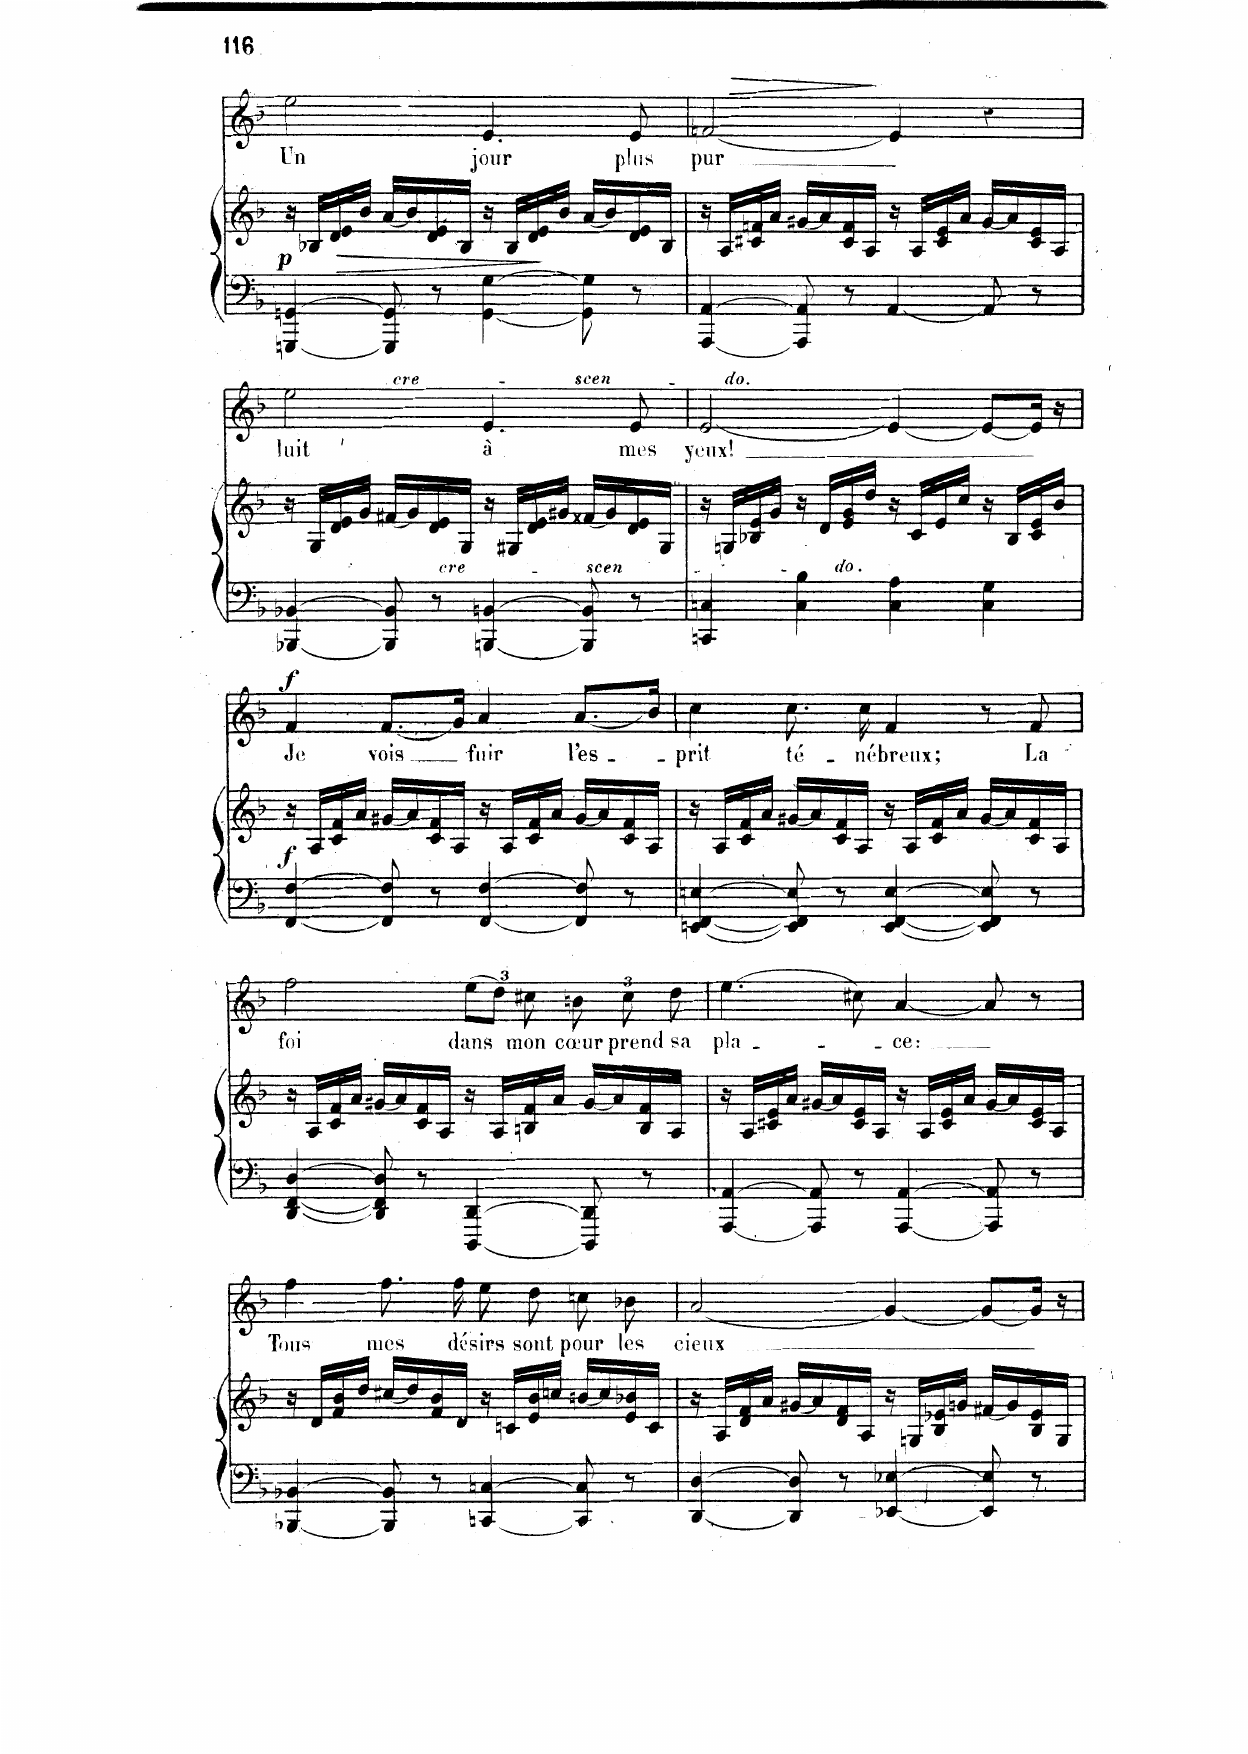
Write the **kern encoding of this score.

**kern	**kern	**dynam	**kern	**text	**dynam
*part2	*part2	*part2	*part1	*part1	*part1
*staff3	*staff2	*staff2/3	*staff1	*staff1	*staff1
*I"Piano	*	*	*I"Chant Voice	*	*
*I'Pno	*	*	*	*	*
*clefF4	*clefG2	*	*clefG2	*	*
*k[b-]	*k[b-]	*	*k[b-]	*	*
*M4/4	*M4/4	*	*M4/4	*	*
*met(c)	*met(c)	*	*met(c)	*	*
=27	=27	=27	=27	=27	=27
!	!	!LO:DY:b	!	!	!
[4GGGn/ [4GGn/	16r	p	2ee\	Un	.
.	16B-X/LL	.	.	.	.
!	!	!LO:HP:b	!	!	!
.	16d/ 16e/	>	.	.	.
.	16b-/JJ	.	.	.	.
8GGG/] 8GG/]	(16a/LL	.	.	.	.
.	16b-/)	.	.	.	.
8r	16d/ 16e/	.	.	.	.
.	16B-/JJ	.	.	.	.
[4GG\ [4G\	16r	.	4.e/	jour	.
.	16B-/LL	.	.	.	.
.	16d/ 16e/	.	.	.	.
.	16b-/JJ	]	.	.	.
8GG\] 8G\]	(16a/LL	.	.	.	.
.	16b-/)	.	.	.	.
8r	16d/ 16e/	.	8e/	plus	.
.	16B-/JJ	.	.	.	.
=28	=28	=28	=28	=28	=28
!	!	!	!	!	!LO:HP:b
[4AAA/ [4AA/	16r	.	(2fn/	pur	>
.	16A/LL	.	.	.	.
.	16c#X/ 16fn/	.	.	.	.
.	16a/JJ	.	.	.	.
8AAA/] 8AA/]	(16g#X/LL	.	.	.	.
.	16a/)	.	.	.	.
8r	16c#/ 16f/	.	.	.	.
.	16A/JJ	.	.	.	.
[4AA/	16r	.	4e/)	.	]
.	16A/LL	.	.	.	.
.	16c#/ 16e/	.	.	.	.
.	16a/JJ	.	.	.	.
8AA/]	(16g#/LL	.	4r	.	.
.	16a/)	.	.	.	.
8r	16c#/ 16e/	.	.	.	.
.	16A/JJ	.	.	.	.
=29	=29	=29	=29	=29	=29
!	!	!	!LO:TX:a:i:t=crescendo	!	!
[4BBB-X/ [4BB-X/	16r	.	2ee\	luit	.
.	16G/LL	.	.	.	.
.	16d/ 16e/	.	.	.	.
.	16g/JJ	.	.	.	.
8BBB-/] 8BB-/]	(16f#X/LL	.	.	.	.
.	16g/)	.	.	.	.
!	!LO:TX:b:i:t=crescendo	!	!	!	!
8r	16d/ 16e/	.	.	.	.
.	16G/JJ	.	.	.	.
[4BBBn/ [4BBn/	16r	.	4.e/	à	.
.	16G#X/LL	.	.	.	.
.	16d/ 16e/	.	.	.	.
.	16g#X/JJ	.	.	.	.
8BBB/] 8BB/]	(16f##X/LL	.	.	.	.
.	16g#/)	.	.	.	.
8r	16d/ 16e/	.	8e/	mes	.
.	16G#/JJ	.	.	.	.
=30	=30	=30	=30	=30	=30
4CCn/ 4Cn/	16r	.	[2e/	yeux!	.
.	16Gn/LL	.	.	.	.
.	16B-X/ 16e/	.	.	.	.
.	16g/JJ	.	.	.	.
4C\ 4B-\	16r	.	.	.	.
.	16d/LL	.	.	.	.
.	16e/ 16g/	.	.	.	.
.	16dd/JJ	.	.	.	.
4C\ 4A\	16r	.	4e/_	.	.
.	16c/LL	.	.	.	.
.	16e/	.	.	.	.
.	16cc/JJ	.	.	.	.
4C\ 4G\	16r	.	8e/L_	.	.
.	16B-/LL	.	.	.	.
.	16c/ 16e/	.	16e/Jk]	.	.
.	16b-/JJ	.	16r	.	.
=31	=31	=31	=31	=31	=31
!	!	!LO:DY:b	!	!	!LO:DY:a
[4FF/ [4F/	16r	f	4f/	Je	f
.	16A/LL	.	.	.	.
.	16c/ 16f/	.	.	.	.
.	16a/JJ	.	.	.	.
8FF/] 8F/]	(16g#X/LL	.	(8.f/L	vois	.
.	16a/)	.	.	.	.
8r	16c/ 16f/	.	.	.	.
.	16A/JJ	.	16g/Jk)	.	.
[4FF/ [4F/	16r	.	4a/	fuir	.
.	16A/LL	.	.	.	.
.	16c/ 16f/	.	.	.	.
.	16a/JJ	.	.	.	.
8FF/] 8F/]	(16g#/LL	.	(8.a/L	l’es-	.
.	16a/)	.	.	.	.
8r	16c/ 16f/	.	.	.	.
.	16A/JJ	.	16b-/Jk)	.	.
=32	=32	=32	=32	=32	=32
[4EEn/ [<4FF/ [4En/	16r	.	4cc\	-prit	.
.	16A/LL	.	.	.	.
.	16c/ 16f/	.	.	.	.
.	16a/JJ	.	.	.	.
8EE/] 8FF/] 8E/]	(16g#X/LL	.	8.cc\	té-	.
.	16a/)	.	.	.	.
8r	16c/ 16f/	.	.	.	.
.	16A/JJ	.	16cc\	-né-	.
[4EE/ [<4FF/ [4E/	16r	.	4f/	-breux;	.
.	16A/LL	.	.	.	.
.	16c/ 16f/	.	.	.	.
.	16a/JJ	.	.	.	.
8EE/] 8FF/] 8E/]	(16g#/LL	.	8r	.	.
.	16a/)	.	.	.	.
8r	16c/ 16f/	.	8f/	La	.
.	16A/JJ	.	.	.	.
=33	=33	=33	=33	=33	=33
[4DD/ [4FF/ [4D/	16r	.	2ff\	foi	.
.	16A/LL	.	.	.	.
.	16c/ 16f/	.	.	.	.
.	16a/JJ	.	.	.	.
8DD/] 8FF/] 8D/]	(16g#X/LL	.	.	.	.
.	16a/)	.	.	.	.
8r	16c/ 16f/	.	.	.	.
.	16A/JJ	.	.	.	.
[4DDD/ [4DD/	16r	.	(12ee\L	dans	.
.	16A/LL	.	.	.	.
.	.	.	12dd\J)	.	.
.	16Bn/ 16f/	.	.	.	.
.	.	.	12cc#X\	mon	.
.	16a/JJ	.	.	.	.
8DDD/] 8DD/]	(16g#/LL	.	12bn\	cœur	.
.	16a/)	.	.	.	.
.	.	.	12cc#\	prend	.
8r	16B/ 16f/	.	.	.	.
.	.	.	12dd\	sa	.
.	16A/JJ	.	.	.	.
=34	=34	=34	=34	=34	=34
[4AAA/ [4AA/	16r	.	(4.ee\	pla-	.
.	16A/LL	.	.	.	.
.	16c#X/ 16e/	.	.	.	.
.	16a/JJ	.	.	.	.
8AAA/] 8AA/]	(16g#X/LL	.	.	.	.
.	16a/)	.	.	.	.
8r	16c#/ 16e/	.	8cc#X\)	.	.
.	16A/JJ	.	.	.	.
[4AAA/ [4AA/	16r	.	[4a/	-ce:	.
.	16A/LL	.	.	.	.
.	16c#/ 16e/	.	.	.	.
.	16a/JJ	.	.	.	.
8AAA/] 8AA/]	(16g#/LL	.	8a/]	.	.
.	16a/)	.	.	.	.
8r	16c#/ 16e/	.	8r	.	.
.	16A/JJ	.	.	.	.
=35	=35	=35	=35	=35	=35
[4BBB-X/ [4BB-X/	16r	.	4ff\	Tous	.
.	16d/LL	.	.	.	.
.	16f/ 16b-/	.	.	.	.
.	16dd/JJ	.	.	.	.
8BBB-/] 8BB-/]	(16cc#X/LL	.	8.ff\	mes	.
.	16dd/)	.	.	.	.
8r	16f/ 16b-/	.	.	.	.
.	16d/JJ	.	16ff\	dé-	.
[4CCn/ [4Cn/	16r	.	8ee\	-sirs	.
.	16cn/LL	.	.	.	.
.	16e/ 16b-/	.	8dd\	sont	.
.	16ccn/JJ	.	.	.	.
8CC/] 8C/]	(16bn/LL	.	8ccn\	pour	.
.	16cc/)	.	.	.	.
8r	16e/ 16b-X/	.	8b-X\	les	.
.	16c/JJ	.	.	.	.
=36	=36	=36	=36	=36	=36
[4DD/ [4D/	16r	.	(2a/	cieux	.
.	16A/LL	.	.	.	.
.	16d/ 16f/	.	.	.	.
.	16a/JJ	.	.	.	.
8DD/] 8D/]	(16g#X/LL	.	.	.	.
.	16a/)	.	.	.	.
8r	16d/ 16f/	.	.	.	.
.	16A/JJ	.	.	.	.
[4EE-X/ [4E-X/	16r	.	[4g/)	.	.
.	16Gn/LL	.	.	.	.
.	16B-/ 16e-X/	.	.	.	.
.	16gn/JJ	.	.	.	.
8EE-/] 8E-/]	(16f#X/LL	.	8g/L_	.	.
.	16g/)	.	.	.	.
8r	16B-/ 16e-/	.	16g/Jk]	.	.
.	16G/JJ	.	16r	.	.
=	=	=	=	=	=
*-	*-	*-	*-	*-	*-
